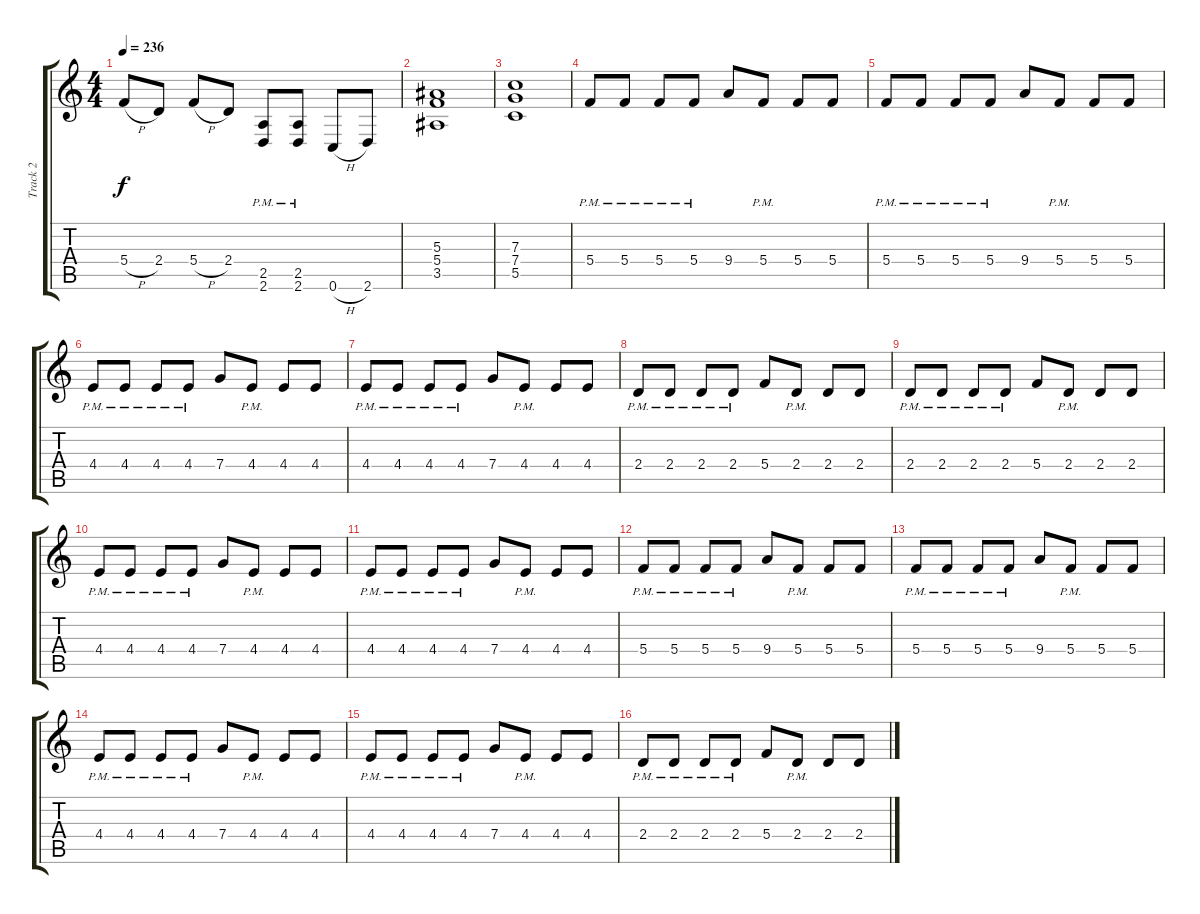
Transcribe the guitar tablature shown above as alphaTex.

\track ("Track 2" "Track 2") {instrument distortionguitar}
\staff {score tabs}
\tuning (D4 A3 F3 C3 G2 C2) {hide}
\ts (4 4)
\tempo 236
\clef g2
\ks c
5.4{h}.8{dy f} 2.4.8 5.4{h}.8 2.4.8 (2.5{pm} 2.6{pm}).8 (2.5{pm} 2.6{pm}).8 0.6{h}.8 2.6.8 |
(5.3 5.4 3.5).1 |
(7.3 7.4 5.5).1 |
5.4{pm}.8 5.4{pm}.8 5.4{pm}.8 5.4{pm}.8 9.4.8 5.4{pm}.8 5.4.8 5.4.8 |
5.4{pm}.8 5.4{pm}.8 5.4{pm}.8 5.4{pm}.8 9.4.8 5.4{pm}.8 5.4.8 5.4.8 |
4.4{pm}.8 4.4{pm}.8 4.4{pm}.8 4.4{pm}.8 7.4.8 4.4{pm}.8 4.4.8 4.4.8 |
4.4{pm}.8 4.4{pm}.8 4.4{pm}.8 4.4{pm}.8 7.4.8 4.4{pm}.8 4.4.8 4.4.8 |
2.4{pm}.8 2.4{pm}.8 2.4{pm}.8 2.4{pm}.8 5.4.8 2.4{pm}.8 2.4.8 2.4.8 |
2.4{pm}.8 2.4{pm}.8 2.4{pm}.8 2.4{pm}.8 5.4.8 2.4{pm}.8 2.4.8 2.4.8 |
4.4{pm}.8 4.4{pm}.8 4.4{pm}.8 4.4{pm}.8 7.4.8 4.4{pm}.8 4.4.8 4.4.8 |
4.4{pm}.8 4.4{pm}.8 4.4{pm}.8 4.4{pm}.8 7.4.8 4.4{pm}.8 4.4.8 4.4.8 |
5.4{pm}.8 5.4{pm}.8 5.4{pm}.8 5.4{pm}.8 9.4.8 5.4{pm}.8 5.4.8 5.4.8 |
5.4{pm}.8 5.4{pm}.8 5.4{pm}.8 5.4{pm}.8 9.4.8 5.4{pm}.8 5.4.8 5.4.8 |
4.4{pm}.8 4.4{pm}.8 4.4{pm}.8 4.4{pm}.8 7.4.8 4.4{pm}.8 4.4.8 4.4.8 |
4.4{pm}.8 4.4{pm}.8 4.4{pm}.8 4.4{pm}.8 7.4.8 4.4{pm}.8 4.4.8 4.4.8 |
2.4{pm}.8 2.4{pm}.8 2.4{pm}.8 2.4{pm}.8 5.4.8 2.4{pm}.8 2.4.8 2.4.8
